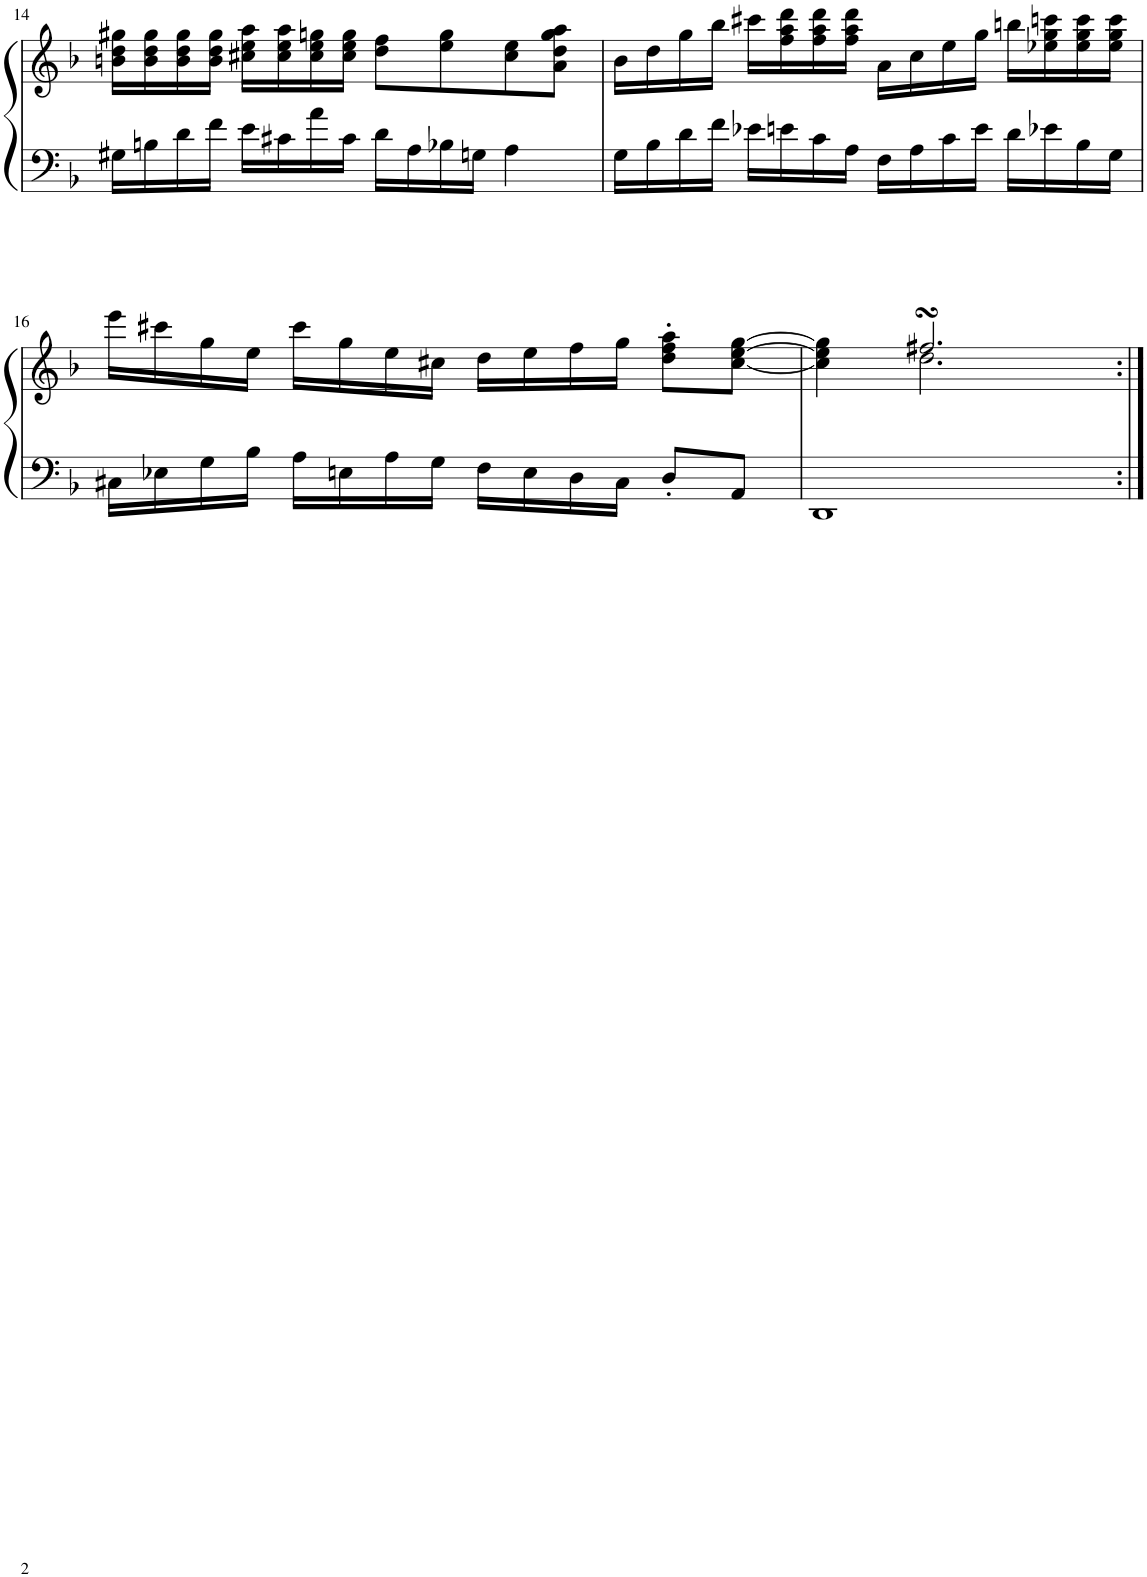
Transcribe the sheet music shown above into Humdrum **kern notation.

**kern	**kern
*part1	*part1
*staff2	*staff1
*I"Piano	*
*I'Pno.	*
!!LO:PB:g=z
*clefF4	*clefG2
*k[b-]	*k[b-]
*M4/4	*M4/4
=14	=14
16G#X\LL	16bn\ 16dd\ 16gg#X\LL
16Bn\	16b\ 16dd\ 16gg#\
16d\	16b\ 16dd\ 16gg#\
16f\JJ	16b\ 16dd\ 16gg#\JJ
16e\LL	16cc#X\ 16ee\ 16aa\LL
16c#X\	16cc#\ 16ee\ 16aa\
16a\	16cc#\ 16ee\ 16ggn\
16c#\JJ	16cc#\ 16ee\ 16gg\JJ
16d\LL	8dd\ 8ff\L
16A\	.
16B-X\	8ee\ 8gg\
16Gn\JJ	.
4A\	8cc#\ 8ee\
.	8a\ 8dd\ 8gg\ 8aa\J
=15	=15
16G\LL	16b-\LL
16B-\	16dd\
16d\	16gg\
16f\JJ	16bb-\JJ
16e-X\LL	16ccc#X\LL
16en\	16ff\ 16aa\ 16ddd\
16c\	16ff\ 16aa\ 16ddd\
16A\JJ	16ff\ 16aa\ 16ddd\JJ
16F\LL	16a\LL
16A\	16cc\
16c\	16ee\
16e\JJ	16gg\JJ
16d\LL	16bbn\LL
16e-X\	16ee-X\ 16gg\ 16cccn\
16B-\	16ee-\ 16gg\ 16ccc\
16G\JJ	16ee-\ 16gg\ 16ccc\JJ
!!LO:LB:g=z
=16	=16
16C#X\LL	16eee\LL
16E-X\	16ccc#X\
16G\	16gg\
16B-\JJ	16ee\JJ
16A\LL	16ccc#\LL
16En\	16gg\
16A\	16ee\
16G\JJ	16cc#X\JJ
16F\LL	16dd\LL
16E\	16ee\
16D\	16ff\
16C#\JJ	16gg\JJ
8D'/L	8dd\' 8ff\' 8aa\'L
8AA/J	[8cc#\ [8ee\ [8gg\J
=17	=17
*	*^
1DD	4cc#\] 4ee\] 4gg\]	4ryy
.	2.ff#XsSsS/	2.dd\
*	*v	*v
=:|!	=:|!
*-	*-
